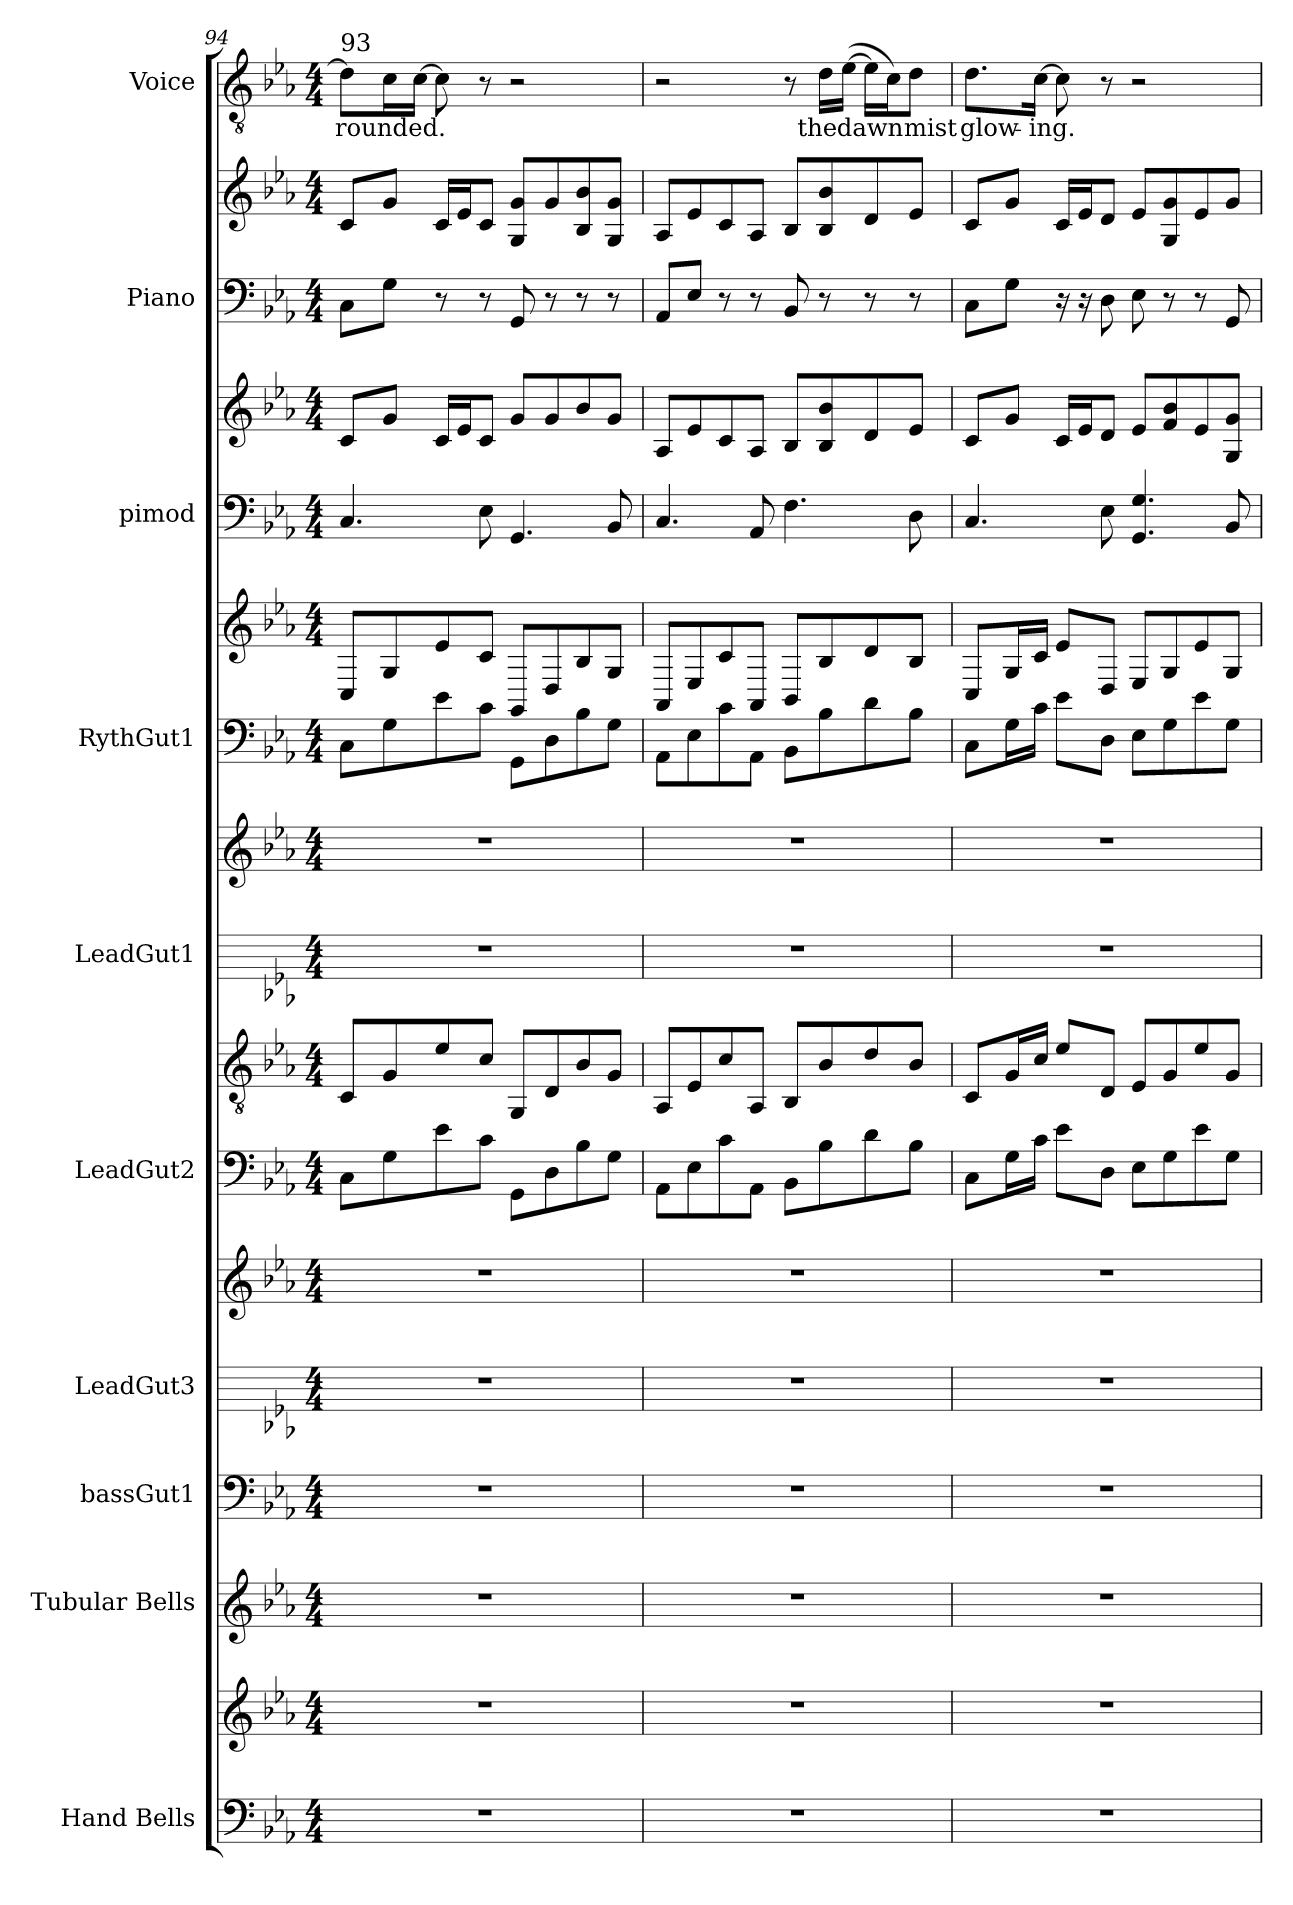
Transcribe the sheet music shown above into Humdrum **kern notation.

**kern	**kern	**kern	**kern	**kern	**kern	**kern	**kern	**kern	**kern	**kern	**kern	**kern	**kern	**kern	**kern	**kern	**text
*part10	*part10	*part9	*part8	*part7	*part7	*part6	*part6	*part5	*part5	*part4	*part4	*part3	*part3	*part2	*part2	*part1	*part1
*staff17	*staff16	*staff15	*staff14	*staff13	*staff12	*staff11	*staff10	*staff9	*staff8	*staff7	*staff6	*staff5	*staff4	*staff3	*staff2	*staff1	*staff1
*I"Hand Bells	*	*I"Tubular Bells	*I"bassGut1	*I"LeadGut3	*	*I"LeadGut2	*	*I"LeadGut1	*	*I"RythGut1	*	*I"pimod	*	*I"Piano	*	*I"Voice	*
*I'Ha. Be.	*	*I'Tu. Be.	*I'bassGut1	*I'LeadGut3	*	*I'LeadGut2	*	*I'LeadGut1	*	*I'RythGut1	*	*I'pimod	*	*I'Pno.	*	*I'Vo.	*
*clefF4	*clefG2	*clefG2	*clefF4	*	*clefG2	*	*clefGv2	*	*clefG2	*	*clefG2	*clefF4	*clefG2	*clefF4	*clefG2	*clefGv2	*
*k[b-e-a-]	*k[b-e-a-]	*k[b-e-a-]	*k[b-e-a-]	*k[b-e-a-]	*k[b-e-a-]	*k[b-e-a-]	*k[b-e-a-]	*k[b-e-a-]	*k[b-e-a-]	*k[b-e-a-]	*k[b-e-a-]	*k[b-e-a-]	*k[b-e-a-]	*k[b-e-a-]	*k[b-e-a-]	*k[b-e-a-]	*
*M4/4	*M4/4	*M4/4	*M4/4	*M4/4	*M4/4	*M4/4	*M4/4	*M4/4	*M4/4	*M4/4	*M4/4	*M4/4	*M4/4	*M4/4	*M4/4	*M4/4	*
=94	=94	=94	=94	=94	=94	=94	=94	=94	=94	=94	=94	=94	=94	=94	=94	=94	=94
!	!	!	!	!	!	!	!	!	!	!	!	!	!	!	!	!LO:TX:a:t=93	!
1r	1r	1r	1r	1r	1r	8C\L	8C/L	1r	1r	8C\L	8C/L	4.C/	8c/L	8C\L	8c/L	8d\L]	-round
.	.	.	.	.	.	8G\	8G/	.	.	8G\	8G/	.	8g/J	8G\J	8g/J	16c\L	.
.	.	.	.	.	.	.	.	.	.	.	.	.	.	.	.	[16c\JJ	ed.
.	.	.	.	.	.	8e-\	8e-/	.	.	8e-\	8e-/	.	16c/LL	8r	16c/LL	8c\]	.
.	.	.	.	.	.	.	.	.	.	.	.	.	16e-/J	.	16e-/J	.	.
.	.	.	.	.	.	8c\J	8c/J	.	.	8c\J	8c/J	8E-\	8c/J	8r	8c/J	8r	.
.	.	.	.	.	.	8GG\L	8GG/L	.	.	8GG\L	8GG/L	4.GG/	8g/L	8GG/	8G/ 8g/L	2r	.
.	.	.	.	.	.	8D\	8D/	.	.	8D\	8D/	.	8g/	8r	8g/	.	.
.	.	.	.	.	.	8B-\	8B-/	.	.	8B-\	8B-/	.	8b-/	8r	8B-/ 8b-/	.	.
.	.	.	.	.	.	8G\J	8G/J	.	.	8G\J	8G/J	8BB-/	8g/J	8r	8G/ 8g/J	.	.
!!LO:PB:g=z
=95	=95	=95	=95	=95	=95	=95	=95	=95	=95	=95	=95	=95	=95	=95	=95	=95	=95
1r	1r	1r	1r	1r	1r	8AA-\L	8AA-/L	1r	1r	8AA-\L	8AA-/L	4.C/	8A-/L	8AA-/L	8A-/L	2r	.
.	.	.	.	.	.	8E-\	8E-/	.	.	8E-\	8E-/	.	8e-/	8E-/J	8e-/	.	.
.	.	.	.	.	.	8c\	8c/	.	.	8c\	8c/	.	8c/	8r	8c/	.	.
.	.	.	.	.	.	8AA-\J	8AA-/J	.	.	8AA-\J	8AA-/J	8AA-/	8A-/J	8r	8A-/J	.	.
.	.	.	.	.	.	8BB-\L	8BB-/L	.	.	8BB-\L	8BB-/L	4.F\	8B-/L	8BB-/	8B-/L	8r	.
.	.	.	.	.	.	8B-\	8B-/	.	.	8B-\	8B-/	.	8B-/ 8b-/	8r	8B-/ 8b-/	16d\LL	the
.	.	.	.	.	.	.	.	.	.	.	.	.	.	.	.	([16e-\JJ	dawn
.	.	.	.	.	.	8d\	8d/	.	.	8d\	8d/	.	8d/	8r	8d/	16e-\LL]	.
.	.	.	.	.	.	.	.	.	.	.	.	.	.	.	.	16c\J)	.
.	.	.	.	.	.	8B-\J	8B-/J	.	.	8B-\J	8B-/J	8D\	8e-/J	8r	8e-/J	8d\J	mist
=96	=96	=96	=96	=96	=96	=96	=96	=96	=96	=96	=96	=96	=96	=96	=96	=96	=96
1r	1r	1r	1r	1r	1r	8C\L	8C/L	1r	1r	8C\L	8C/L	4.C/	8c/L	8C\L	8c/L	8.d\L	glow-
.	.	.	.	.	.	16G\L	16G/L	.	.	16G\L	16G/L	.	8g/J	8G\J	8g/J	.	.
.	.	.	.	.	.	16c\JJ	16c/JJ	.	.	16c\JJ	16c/JJ	.	.	.	.	[16c\Jk	-ing.
.	.	.	.	.	.	8e-\L	8e-/L	.	.	8e-\L	8e-/L	.	16c/LL	16r	16c/LL	8c\]	.
.	.	.	.	.	.	.	.	.	.	.	.	.	16e-/J	16r	16e-/J	.	.
.	.	.	.	.	.	8D\J	8D/J	.	.	8D\J	8D/J	8E-\	8d/J	8D\	8d/J	8r	.
.	.	.	.	.	.	8E-\L	8E-/L	.	.	8E-\L	8E-/L	4.GG/ 4.G/	8e-/L	8E-\	8e-/L	2r	.
.	.	.	.	.	.	8G\	8G/	.	.	8G\	8G/	.	8f/ 8b-/	8r	8G/ 8g/	.	.
.	.	.	.	.	.	8e-\	8e-/	.	.	8e-\	8e-/	.	8e-/	8r	8e-/	.	.
.	.	.	.	.	.	8G\J	8G/J	.	.	8G\J	8G/J	8BB-/	8G/ 8g/J	8GG/	8g/J	.	.
=	=	=	=	=	=	=	=	=	=	=	=	=	=	=	=	=	=
*-	*-	*-	*-	*-	*-	*-	*-	*-	*-	*-	*-	*-	*-	*-	*-	*-	*-
